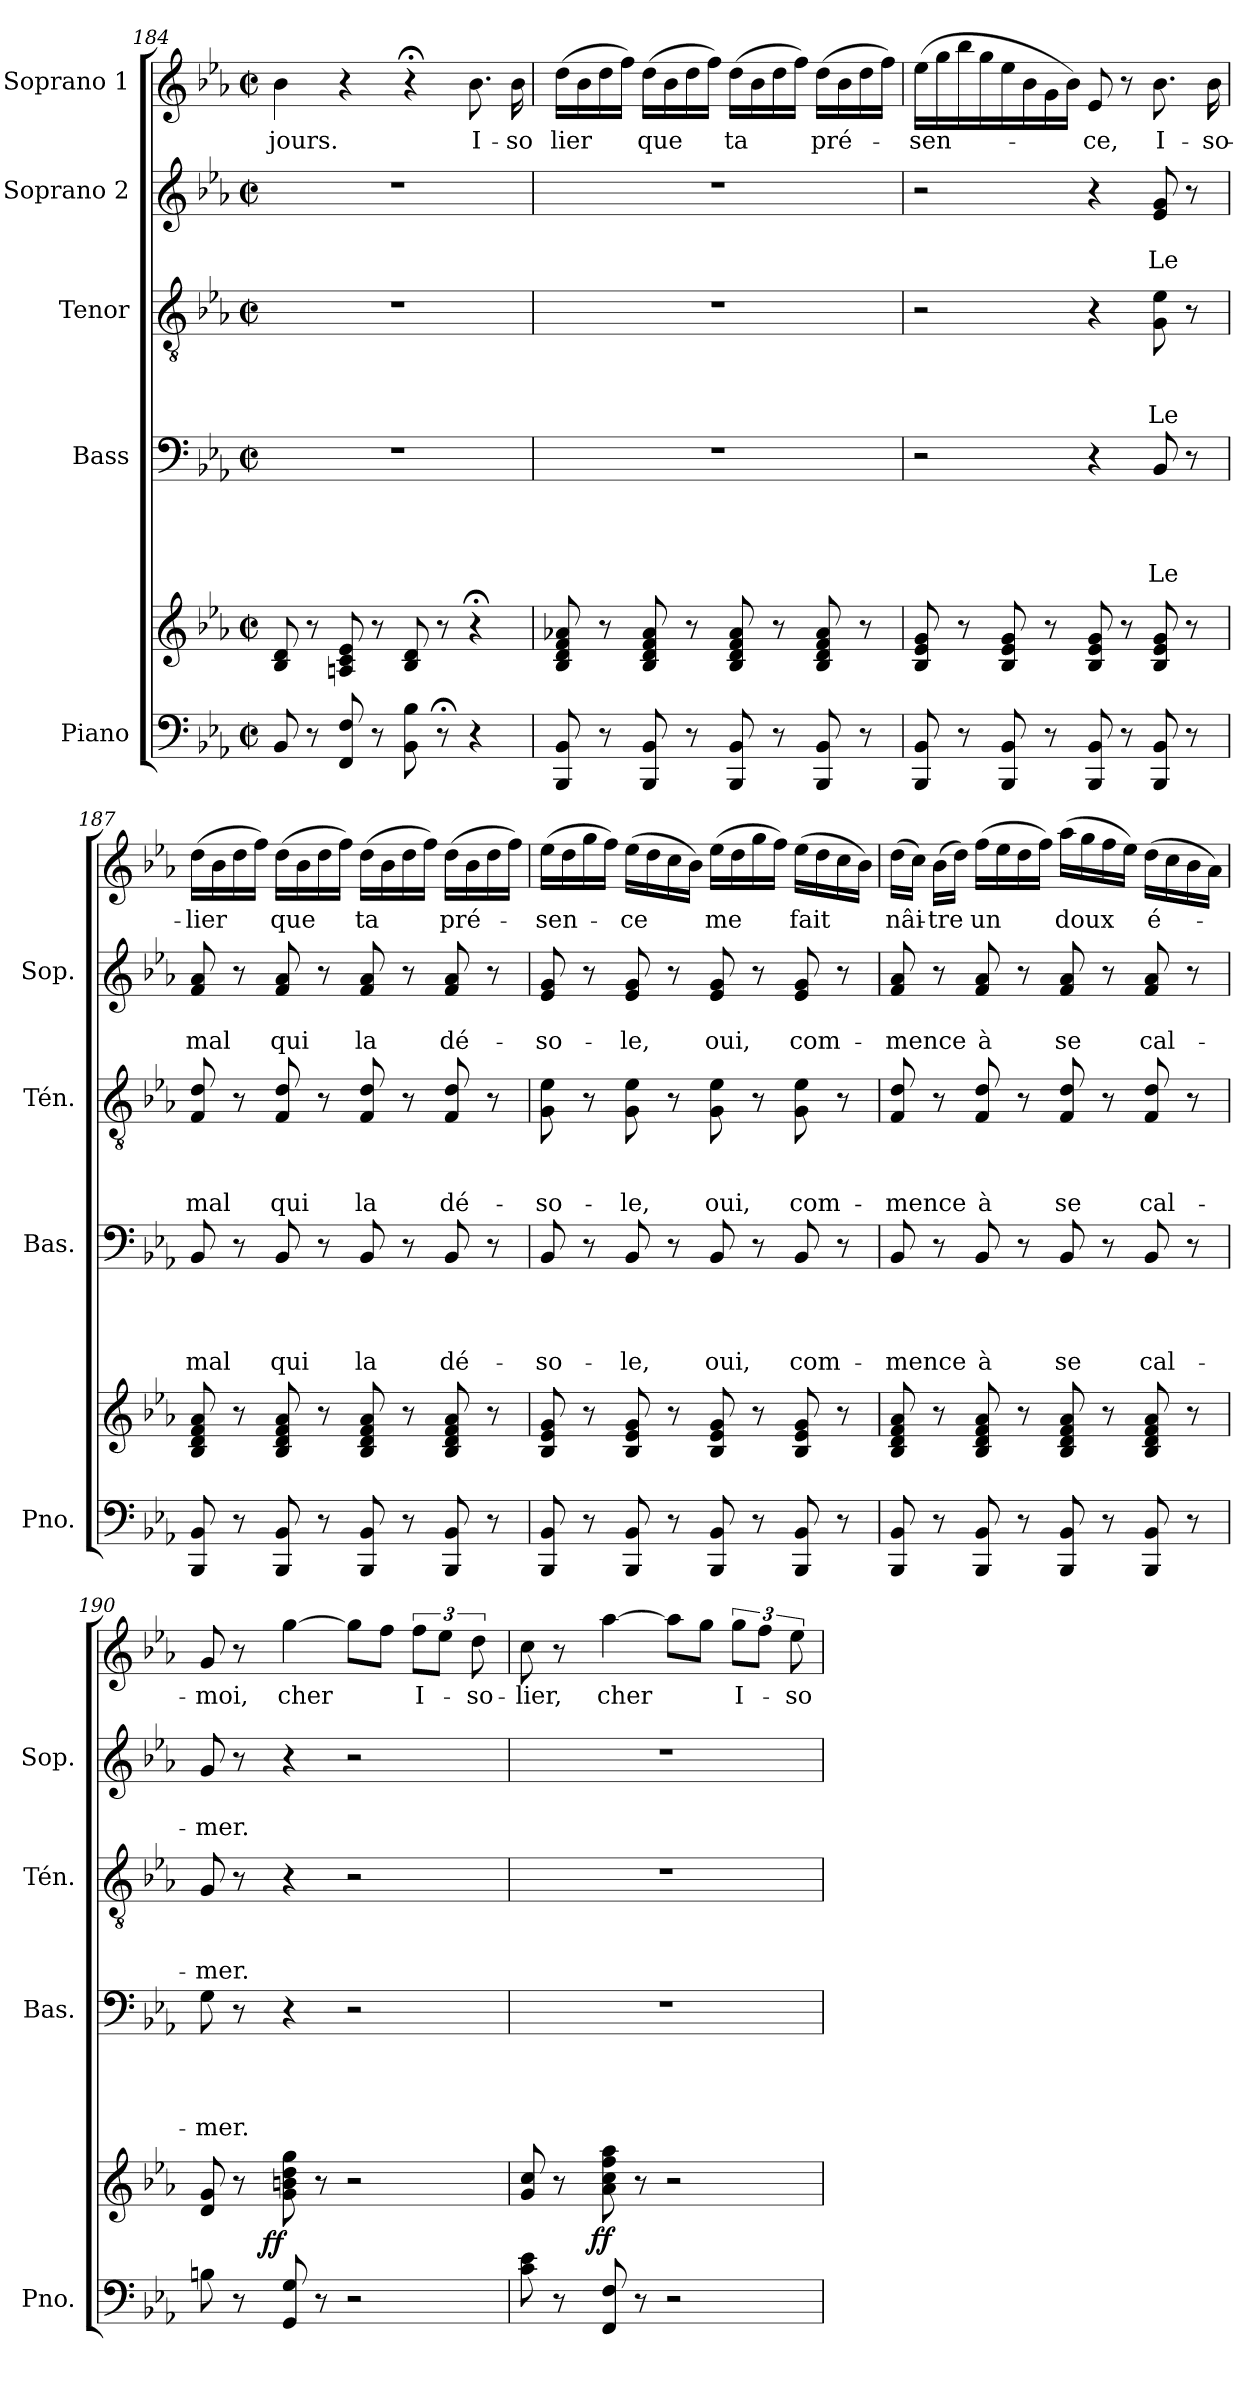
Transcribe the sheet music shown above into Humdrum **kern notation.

**kern	**kern	**dynam	**kern	**text	**text	**text	**text	**kern	**text	**text	**text	**kern	**text	**text	**kern	**text
*part5	*part5	*part5	*part4	*part4	*part4	*part4	*part4	*part3	*part3	*part3	*part3	*part2	*part2	*part2	*part1	*part1
*staff6	*staff5	*staff5/6	*staff4	*staff4	*staff4	*staff4	*staff4	*staff3	*staff3	*staff3	*staff3	*staff2	*staff2	*staff2	*staff1	*staff1
*I"Piano	*	*	*I"Bass	*	*	*	*	*I"Tenor	*	*	*	*I"Soprano 2	*	*	*I"Soprano 1	*
*I'Pno.	*	*	*I'Bas.	*	*	*	*	*I'Tén.	*	*	*	*I'Sop.	*	*	*	*
*clefF4	*clefG2	*	*clefF4	*	*	*	*	*clefGv2	*	*	*	*clefG2	*	*	*clefG2	*
*k[b-e-a-]	*k[b-e-a-]	*	*k[b-e-a-]	*	*	*	*	*k[b-e-a-]	*	*	*	*k[b-e-a-]	*	*	*k[b-e-a-]	*
*E-:	*E-:	*	*E-:	*	*	*	*	*E-:	*	*	*	*E-:	*	*	*E-:	*
*M2/2	*M2/2	*	*M2/2	*	*	*	*	*M2/2	*	*	*	*M2/2	*	*	*M2/2	*
*met(c|)	*met(c|)	*	*met(c|)	*	*	*	*	*met(c|)	*	*	*	*met(c|)	*	*	*met(c|)	*
=184	=184	=184	=184	=184	=184	=184	=184	=184	=184	=184	=184	=184	=184	=184	=184	=184
8BB-/	8B-/ 8d/	.	1r	.	.	.	.	1r	.	.	.	1r	.	.	4b-\	-jours.
8r	8r	.	.	.	.	.	.	.	.	.	.	.	.	.	.	.
8FF/ 8F/	8An/ 8c/ 8e-/	.	.	.	.	.	.	.	.	.	.	.	.	.	4r	.
8r	8r	.	.	.	.	.	.	.	.	.	.	.	.	.	.	.
8BB-\ 8B-\	8B-/ 8d/	.	.	.	.	.	.	.	.	.	.	.	.	.	4r;<	.
8r;<	8r	.	.	.	.	.	.	.	.	.	.	.	.	.	.	.
4r	4r;<	.	.	.	.	.	.	.	.	.	.	.	.	.	8.b-\	I-
.	.	.	.	.	.	.	.	.	.	.	.	.	.	.	16b-\	-so
=185	=185	=185	=185	=185	=185	=185	=185	=185	=185	=185	=185	=185	=185	=185	=185	=185
8BBB-/ 8BB-/	8B-/ 8d/ 8f/ 8a-X/	.	1r	.	.	.	.	1r	.	.	.	1r	.	.	(16dd\LL	lier
.	.	.	.	.	.	.	.	.	.	.	.	.	.	.	16b-\	.
8r	8r	.	.	.	.	.	.	.	.	.	.	.	.	.	16dd\	.
.	.	.	.	.	.	.	.	.	.	.	.	.	.	.	16ff\JJ)	.
8BBB-/ 8BB-/	8B-/ 8d/ 8f/ 8a-/	.	.	.	.	.	.	.	.	.	.	.	.	.	(16dd\LL	que
.	.	.	.	.	.	.	.	.	.	.	.	.	.	.	16b-\	.
8r	8r	.	.	.	.	.	.	.	.	.	.	.	.	.	16dd\	.
.	.	.	.	.	.	.	.	.	.	.	.	.	.	.	16ff\JJ)	.
8BBB-/ 8BB-/	8B-/ 8d/ 8f/ 8a-/	.	.	.	.	.	.	.	.	.	.	.	.	.	(16dd\LL	ta
.	.	.	.	.	.	.	.	.	.	.	.	.	.	.	16b-\	.
8r	8r	.	.	.	.	.	.	.	.	.	.	.	.	.	16dd\	.
.	.	.	.	.	.	.	.	.	.	.	.	.	.	.	16ff\JJ)	.
8BBB-/ 8BB-/	8B-/ 8d/ 8f/ 8a-/	.	.	.	.	.	.	.	.	.	.	.	.	.	(16dd\LL	pré-
.	.	.	.	.	.	.	.	.	.	.	.	.	.	.	16b-\	.
8r	8r	.	.	.	.	.	.	.	.	.	.	.	.	.	16dd\	.
.	.	.	.	.	.	.	.	.	.	.	.	.	.	.	16ff\JJ)	.
!!LO:LB:g=z
=186	=186	=186	=186	=186	=186	=186	=186	=186	=186	=186	=186	=186	=186	=186	=186	=186
8BBB-/ 8BB-/	8B-/ 8e-/ 8g/	.	2r	.	.	.	.	2r	.	.	.	2r	.	.	(16ee-\LL	-sen-
.	.	.	.	.	.	.	.	.	.	.	.	.	.	.	16gg\	.
8r	8r	.	.	.	.	.	.	.	.	.	.	.	.	.	16bb-\	.
.	.	.	.	.	.	.	.	.	.	.	.	.	.	.	16gg\	.
8BBB-/ 8BB-/	8B-/ 8e-/ 8g/	.	.	.	.	.	.	.	.	.	.	.	.	.	16ee-\	.
.	.	.	.	.	.	.	.	.	.	.	.	.	.	.	16b-\	.
8r	8r	.	.	.	.	.	.	.	.	.	.	.	.	.	16g\	.
.	.	.	.	.	.	.	.	.	.	.	.	.	.	.	16b-\JJ)	.
8BBB-/ 8BB-/	8B-/ 8e-/ 8g/	.	4r	.	.	.	.	4r	.	.	.	4r	.	.	8e-/	-ce,
8r	8r	.	.	.	.	.	.	.	.	.	.	.	.	.	8r	.
8BBB-/ 8BB-/	8B-/ 8e-/ 8g/	.	8BB-/	.	.	.	Le	8G\ 8e-\	.	.	Le	8e-/ 8g/	.	Le	8.b-\	I-
8r	8r	.	8r	.	.	.	.	8r	.	.	.	8r	.	.	.	.
.	.	.	.	.	.	.	.	.	.	.	.	.	.	.	16b-\	-so-
=187	=187	=187	=187	=187	=187	=187	=187	=187	=187	=187	=187	=187	=187	=187	=187	=187
8BBB-/ 8BB-/	8B-/ 8d/ 8f/ 8a-/	.	8BB-/	.	.	.	mal	8F/ 8d/	.	.	mal	8f/ 8a-/	.	mal	(16dd\LL	-lier
.	.	.	.	.	.	.	.	.	.	.	.	.	.	.	16b-\	.
8r	8r	.	8r	.	.	.	.	8r	.	.	.	8r	.	.	16dd\	.
.	.	.	.	.	.	.	.	.	.	.	.	.	.	.	16ff\JJ)	.
8BBB-/ 8BB-/	8B-/ 8d/ 8f/ 8a-/	.	8BB-/	.	.	.	qui	8F/ 8d/	.	.	qui	8f/ 8a-/	.	qui	(16dd\LL	que
.	.	.	.	.	.	.	.	.	.	.	.	.	.	.	16b-\	.
8r	8r	.	8r	.	.	.	.	8r	.	.	.	8r	.	.	16dd\	.
.	.	.	.	.	.	.	.	.	.	.	.	.	.	.	16ff\JJ)	.
8BBB-/ 8BB-/	8B-/ 8d/ 8f/ 8a-/	.	8BB-/	.	.	.	la	8F/ 8d/	.	.	la	8f/ 8a-/	.	la	(16dd\LL	ta
.	.	.	.	.	.	.	.	.	.	.	.	.	.	.	16b-\	.
8r	8r	.	8r	.	.	.	.	8r	.	.	.	8r	.	.	16dd\	.
.	.	.	.	.	.	.	.	.	.	.	.	.	.	.	16ff\JJ)	.
8BBB-/ 8BB-/	8B-/ 8d/ 8f/ 8a-/	.	8BB-/	.	.	.	dé-	8F/ 8d/	.	.	dé-	8f/ 8a-/	.	dé-	(16dd\LL	pré-
.	.	.	.	.	.	.	.	.	.	.	.	.	.	.	16b-\	.
8r	8r	.	8r	.	.	.	.	8r	.	.	.	8r	.	.	16dd\	.
.	.	.	.	.	.	.	.	.	.	.	.	.	.	.	16ff\JJ)	.
=188	=188	=188	=188	=188	=188	=188	=188	=188	=188	=188	=188	=188	=188	=188	=188	=188
8BBB-/ 8BB-/	8B-/ 8e-/ 8g/	.	8BB-/	.	.	.	-so-	8G\ 8e-\	.	.	-so-	8e-/ 8g/	.	-so-	(16ee-\LL	-sen-
.	.	.	.	.	.	.	.	.	.	.	.	.	.	.	16dd\	.
8r	8r	.	8r	.	.	.	.	8r	.	.	.	8r	.	.	16gg\	.
.	.	.	.	.	.	.	.	.	.	.	.	.	.	.	16ff\JJ)	.
8BBB-/ 8BB-/	8B-/ 8e-/ 8g/	.	8BB-/	.	.	.	-le,	8G\ 8e-\	.	.	-le,	8e-/ 8g/	.	-le,	(16ee-\LL	-ce
.	.	.	.	.	.	.	.	.	.	.	.	.	.	.	16dd\	.
8r	8r	.	8r	.	.	.	.	8r	.	.	.	8r	.	.	16cc\	.
.	.	.	.	.	.	.	.	.	.	.	.	.	.	.	16b-\JJ)	.
8BBB-/ 8BB-/	8B-/ 8e-/ 8g/	.	8BB-/	.	.	.	oui,	8G\ 8e-\	.	.	oui,	8e-/ 8g/	.	oui,	(16ee-\LL	me
.	.	.	.	.	.	.	.	.	.	.	.	.	.	.	16dd\	.
8r	8r	.	8r	.	.	.	.	8r	.	.	.	8r	.	.	16gg\	.
.	.	.	.	.	.	.	.	.	.	.	.	.	.	.	16ff\JJ)	.
8BBB-/ 8BB-/	8B-/ 8e-/ 8g/	.	8BB-/	.	.	.	com-	8G\ 8e-\	.	.	com-	8e-/ 8g/	.	com-	(16ee-\LL	fait
.	.	.	.	.	.	.	.	.	.	.	.	.	.	.	16dd\	.
8r	8r	.	8r	.	.	.	.	8r	.	.	.	8r	.	.	16cc\	.
.	.	.	.	.	.	.	.	.	.	.	.	.	.	.	16b-\JJ)	.
=189	=189	=189	=189	=189	=189	=189	=189	=189	=189	=189	=189	=189	=189	=189	=189	=189
8BBB-/ 8BB-/	8B-/ 8d/ 8f/ 8a-/	.	8BB-/	.	.	.	-mence	8F/ 8d/	.	.	-mence	8f/ 8a-/	.	-mence	(16dd\LL	nâi-
.	.	.	.	.	.	.	.	.	.	.	.	.	.	.	16cc\JJ)	.
8r	8r	.	8r	.	.	.	.	8r	.	.	.	8r	.	.	(16b-\LL	-tre
.	.	.	.	.	.	.	.	.	.	.	.	.	.	.	16dd\JJ)	.
8BBB-/ 8BB-/	8B-/ 8d/ 8f/ 8a-/	.	8BB-/	.	.	.	à	8F/ 8d/	.	.	à	8f/ 8a-/	.	à	(16ff\LL	un
.	.	.	.	.	.	.	.	.	.	.	.	.	.	.	16ee-\	.
8r	8r	.	8r	.	.	.	.	8r	.	.	.	8r	.	.	16dd\	.
.	.	.	.	.	.	.	.	.	.	.	.	.	.	.	16ff\JJ)	.
8BBB-/ 8BB-/	8B-/ 8d/ 8f/ 8a-/	.	8BB-/	.	.	.	se	8F/ 8d/	.	.	se	8f/ 8a-/	.	se	(16aa-\LL	doux
.	.	.	.	.	.	.	.	.	.	.	.	.	.	.	16gg\	.
8r	8r	.	8r	.	.	.	.	8r	.	.	.	8r	.	.	16ff\	.
.	.	.	.	.	.	.	.	.	.	.	.	.	.	.	16ee-\JJ)	.
8BBB-/ 8BB-/	8B-/ 8d/ 8f/ 8a-/	.	8BB-/	.	.	.	cal-	8F/ 8d/	.	.	cal-	8f/ 8a-/	.	cal-	(16dd\LL	é-
.	.	.	.	.	.	.	.	.	.	.	.	.	.	.	16cc\	.
8r	8r	.	8r	.	.	.	.	8r	.	.	.	8r	.	.	16b-\	.
.	.	.	.	.	.	.	.	.	.	.	.	.	.	.	16a-\JJ)	.
=190	=190	=190	=190	=190	=190	=190	=190	=190	=190	=190	=190	=190	=190	=190	=190	=190
*	*^	*	*	*	*	*	*	*	*	*	*	*	*	*	*	*
8Bn\	8d/ 8g/	6ryy	.	8G\	.	.	.	-mer.	8G	.	.	-mer.	8g	.	-mer.	8g/	-moi,
8r	8r	.	.	8r	.	.	.	.	8r	.	.	.	8r	.	.	8r	.
.	.	48.ryy	.	.	.	.	.	.	.	.	.	.	.	.	.	.	.
!	!	!	!LO:DY:b	!	!	!	!	!	!	!	!	!	!	!	!	!	!
.	.	3%2ryy	ff	.	.	.	.	.	.	.	.	.	.	.	.	.	.
8GG/ 8G/	8g\ 8bn\ 8dd\ 8gg\	.	.	4r	.	.	.	.	4r	.	.	.	4r	.	.	[4gg\	cher
8r	8r	.	.	.	.	.	.	.	.	.	.	.	.	.	.	.	.
2r	2r	.	.	2r	.	.	.	.	2r	.	.	.	2r	.	.	8gg\L]	.
.	.	.	.	.	.	.	.	.	.	.	.	.	.	.	.	8ff\J	.
.	.	.	.	.	.	.	.	.	.	.	.	.	.	.	.	12ff\L	I-
.	.	.	.	.	.	.	.	.	.	.	.	.	.	.	.	12ee-\J	.
.	.	12ryy	.	.	.	.	.	.	.	.	.	.	.	.	.	.	.
.	.	.	.	.	.	.	.	.	.	.	.	.	.	.	.	12dd\	-so-
.	.	24ryy	.	.	.	.	.	.	.	.	.	.	.	.	.	.	.
.	.	96ryy	.	.	.	.	.	.	.	.	.	.	.	.	.	.	.
!!LO:PB:g=z
=191	=191	=191	=191	=191	=191	=191	=191	=191	=191	=191	=191	=191	=191	=191	=191	=191	=191
8c\ 8e-\	8g/ 8cc/	6ryy	.	1r	.	.	.	.	1r	.	.	.	1r	.	.	8cc\	-lier,
8r	8r	.	.	.	.	.	.	.	.	.	.	.	.	.	.	8r	.
.	.	24.ryy	.	.	.	.	.	.	.	.	.	.	.	.	.	.	.
!	!	!	!LO:DY:b	!	!	!	!	!	!	!	!	!	!	!	!	!	!
.	.	3%2ryy	ff	.	.	.	.	.	.	.	.	.	.	.	.	.	.
8FF/ 8F/	8a-\ 8cc\ 8ff\ 8aa-\	.	.	.	.	.	.	.	.	.	.	.	.	.	.	[4aa-\	cher
8r	8r	.	.	.	.	.	.	.	.	.	.	.	.	.	.	.	.
2r	2r	.	.	.	.	.	.	.	.	.	.	.	.	.	.	8aa-\L]	.
.	.	.	.	.	.	.	.	.	.	.	.	.	.	.	.	8gg\J	.
.	.	.	.	.	.	.	.	.	.	.	.	.	.	.	.	12gg\L	I-
.	.	.	.	.	.	.	.	.	.	.	.	.	.	.	.	12ff\J	.
.	.	12ryy	.	.	.	.	.	.	.	.	.	.	.	.	.	.	.
.	.	.	.	.	.	.	.	.	.	.	.	.	.	.	.	12ee-\	-so-
.	.	48ryy	.	.	.	.	.	.	.	.	.	.	.	.	.	.	.
*	*v	*v	*	*	*	*	*	*	*	*	*	*	*	*	*	*	*
=	=	=	=	=	=	=	=	=	=	=	=	=	=	=	=	=
*-	*-	*-	*-	*-	*-	*-	*-	*-	*-	*-	*-	*-	*-	*-	*-	*-
